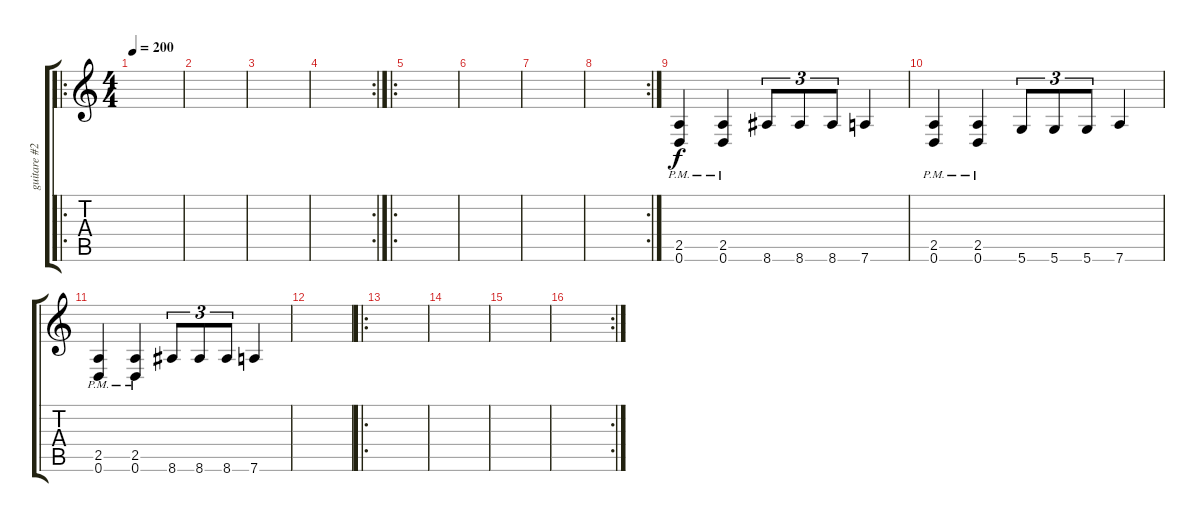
\track ("guitare #2" "guitare #2") {instrument distortionguitar}
\staff {score tabs}
\tuning (D4 A3 F3 C3 G2 D2) {hide}
\ro
\ts (4 4)
\tempo 200
\clef g2
\ks c
|
|
|
\rc 2
|
\ro
|
|
|
\rc 2
|
(2.5{pm} 0.6{pm}).4 (2.5{pm} 0.6{pm}).4 8.6.8{tu (3 2)} 8.6.8{tu (3 2)} 8.6.8{tu (3 2)} 7.6.4 |
(2.5{pm} 0.6{pm}).4 (2.5{pm} 0.6{pm}).4 5.6.8{tu (3 2)} 5.6.8{tu (3 2)} 5.6.8{tu (3 2)} 7.6.4 |
(2.5{pm} 0.6{pm}).4 (2.5{pm} 0.6{pm}).4 8.6.8{tu (3 2)} 8.6.8{tu (3 2)} 8.6.8{tu (3 2)} 7.6.4 |
|
\ro
|
|
|
\rc 2
